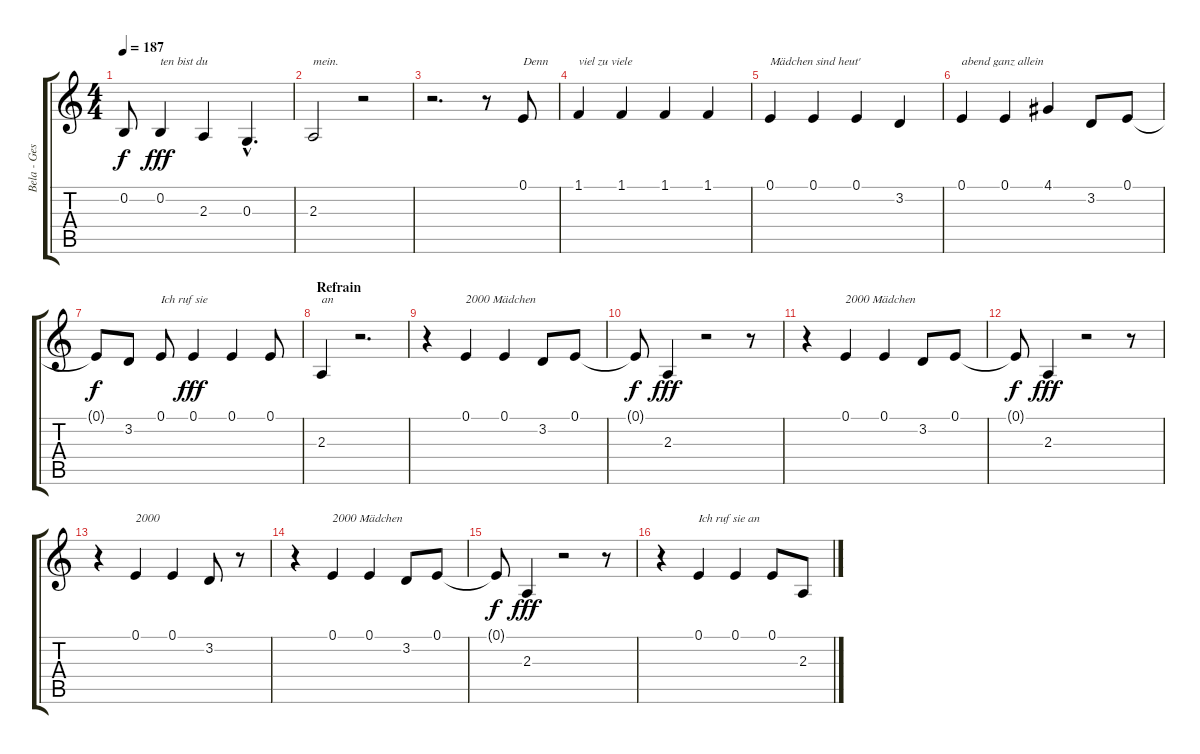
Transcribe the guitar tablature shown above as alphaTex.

\track ("Bela - Gesang" "Bela - Ges") {instrument bassoon}
\staff {score tabs}
\tuning (E4 B3 G3 D3 A2 E2) {hide}
\ts (4 4)
\tempo 187
\clef g2
\ks c
0.2{t}.8{dy f} 0.2.4{txt "ten bist du" dy fff} 2.3.4 0.3{hac}.4{d} |
2.3.2{txt "mein."} r.2 |
r.2{d} r.8 0.1.8{txt "Denn"} |
1.1.4{txt "viel zu viele"} 1.1.4 1.1.4 1.1.4 |
0.1.4{txt "Mädchen sind heut'"} 0.1.4 0.1.4 3.2.4 |
0.1.4{txt "abend ganz allein"} 0.1.4 4.1.4 3.2.8 0.1.8 |
0.1{t}.8{dy f} 3.2.8 0.1.8{txt "Ich ruf sie"} 0.1.4{dy fff} 0.1.4 0.1.8 |
\section ("" "Refrain")
2.3.4{txt "an"} r.2{d} |
r.4 0.1.4{txt "2000 Mädchen"} 0.1.4 3.2.8 0.1.8 |
0.1{t}.8{dy f} 2.3.4{dy fff} r.2 r.8 |
r.4 0.1.4{txt "2000 Mädchen"} 0.1.4 3.2.8 0.1.8 |
0.1{t}.8{dy f} 2.3.4{dy fff} r.2 r.8 |
r.4 0.1.4{txt "2000"} 0.1.4 3.2.8 r.8 |
r.4 0.1.4{txt "2000 Mädchen"} 0.1.4 3.2.8 0.1.8 |
0.1{t}.8{dy f} 2.3.4{dy fff} r.2 r.8 |
r.4 0.1.4{txt "Ich ruf sie an"} 0.1.4 0.1.8 2.3.8
